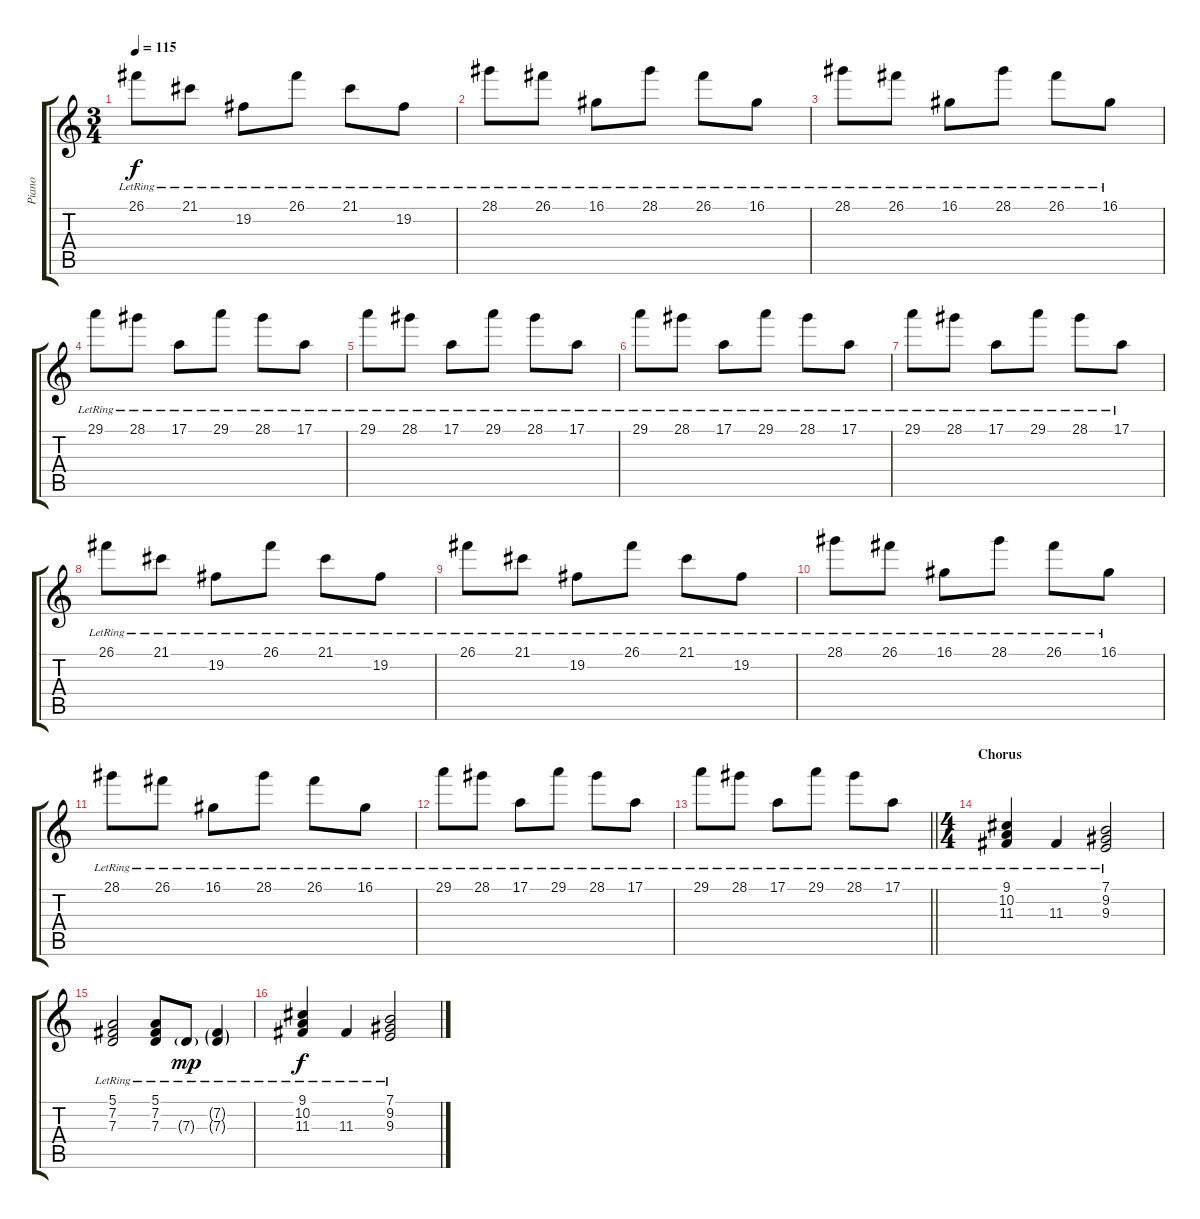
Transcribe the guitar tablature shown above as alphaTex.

\track ("Piano " "Piano ") {instrument acousticgrandpiano}
\staff {score tabs}
\tuning (E4 B3 G3 D3 A2 E2) {hide}
\ts (3 4)
\tempo 115
\clef g2
\ks c
26.1{lr}.8{dy f} 21.1{lr}.8 19.2{lr}.8 26.1{lr}.8 21.1{lr}.8 19.2{lr}.8 |
28.1{lr}.8 26.1{lr}.8 16.1{lr}.8 28.1{lr}.8 26.1{lr}.8 16.1{lr}.8 |
28.1{lr}.8 26.1{lr}.8 16.1{lr}.8 28.1{lr}.8 26.1{lr}.8 16.1{lr}.8 |
29.1{lr}.8 28.1{lr}.8 17.1{lr}.8 29.1{lr}.8 28.1{lr}.8 17.1{lr}.8 |
29.1{lr}.8 28.1{lr}.8 17.1{lr}.8 29.1{lr}.8 28.1{lr}.8 17.1{lr}.8 |
29.1{lr}.8 28.1{lr}.8 17.1{lr}.8 29.1{lr}.8 28.1{lr}.8 17.1{lr}.8 |
29.1{lr}.8 28.1{lr}.8 17.1{lr}.8 29.1{lr}.8 28.1{lr}.8 17.1{lr}.8 |
26.1{lr}.8 21.1{lr}.8 19.2{lr}.8 26.1{lr}.8 21.1{lr}.8 19.2{lr}.8 |
26.1{lr}.8 21.1{lr}.8 19.2{lr}.8 26.1{lr}.8 21.1{lr}.8 19.2{lr}.8 |
28.1{lr}.8 26.1{lr}.8 16.1{lr}.8 28.1{lr}.8 26.1{lr}.8 16.1{lr}.8 |
28.1{lr}.8 26.1{lr}.8 16.1{lr}.8 28.1{lr}.8 26.1{lr}.8 16.1{lr}.8 |
29.1{lr}.8 28.1{lr}.8 17.1{lr}.8 29.1{lr}.8 28.1{lr}.8 17.1{lr}.8 |
\barLineRight lightlight
29.1{lr}.8 28.1{lr}.8 17.1{lr}.8 29.1{lr}.8 28.1{lr}.8 17.1{lr}.8 |
\ts (4 4)
\section ("" "Chorus")
(9.1{lr} 10.2{lr} 11.3{lr}).4 11.3{lr}.4 (7.1{lr} 9.2{lr} 9.3{lr}).2 |
(5.1{lr} 7.2{lr} 7.3{lr}).2 (5.1{lr} 7.2{lr} 7.3{lr}).8 7.3{g lr}.8{dy mp} (7.2{g lr} 7.3{g lr}).4 |
(9.1{lr} 10.2{lr} 11.3{lr}).4{dy f} 11.3{lr}.4 (7.1{lr} 9.2{lr} 9.3{lr}).2
